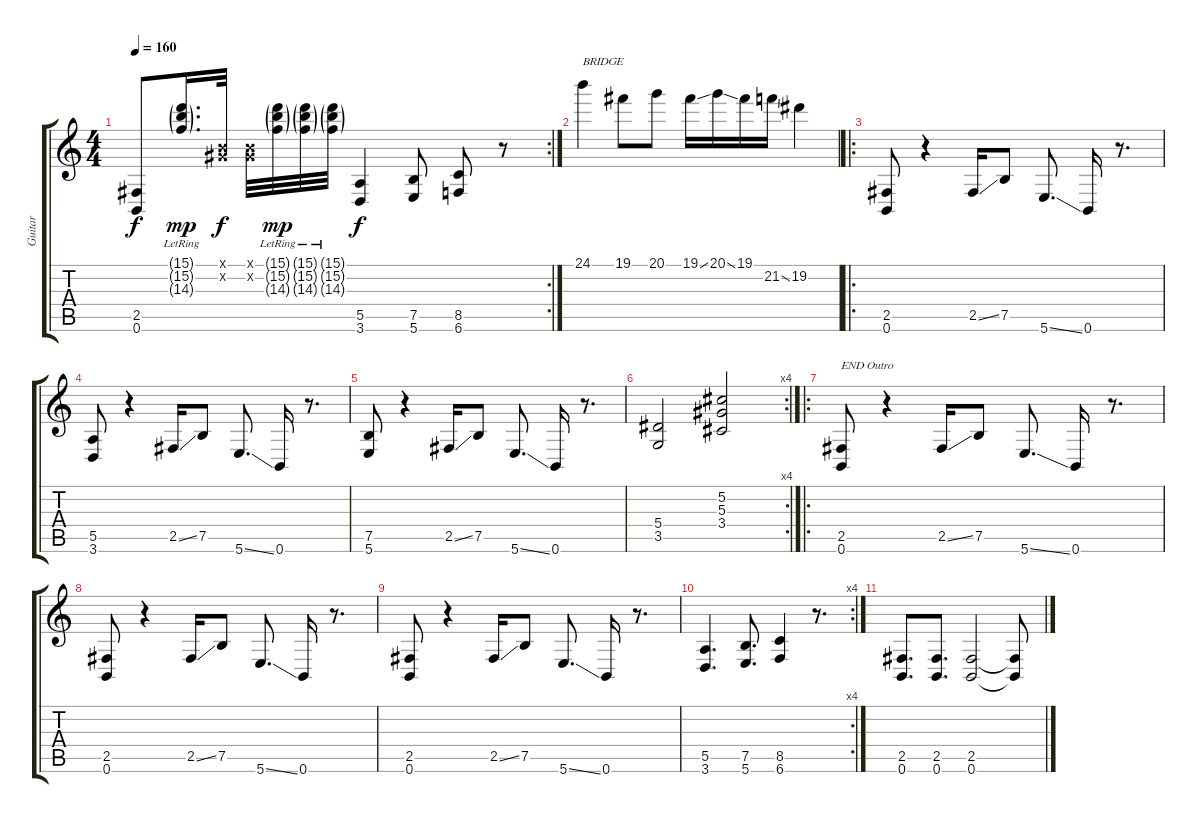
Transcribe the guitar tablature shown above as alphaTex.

\track ("Guitar" "Guitar") {instrument distortionguitar}
\staff {score tabs}
\tuning (B3 Ab3 Eb3 Bb2 E2 B1) {hide}
\rc 2
\ts (4 4)
\tempo 160
\clef g2
\ks c
(2.5 0.6).8{dy f} (15.1{g lr} 15.2{g lr} 14.3{g}).16{d dy mp} (0.1{x} 0.2{x}).32{dy f} (0.1{x} 0.2{x}).32 (15.1{g lr} 15.2{g lr} 14.3{g}).32{dy mp} (15.1{g lr} 15.2{g lr} 14.3{g}).32 (15.1{g lr} 15.2{g lr} 14.3{g}).32 (5.5 3.6).4{dy f} (7.5 5.6).8 (8.5 6.6).8 r.8 |
24.1.4{txt "BRIDGE"} 19.1.8 20.1.8 19.1{ss}.16 20.1{ss}.16 19.1.16 21.2{ss}.16 19.2.4 |
\ro
(2.5 0.6).8 r.4 2.5{ss}.16 7.5.8 5.6{ss}.8{d} 0.6.16 r.8{d} |
(5.5 3.6).8 r.4 2.5{ss}.16 7.5.8 5.6{ss}.8{d} 0.6.16 r.8{d} |
(7.5 5.6).8 r.4 2.5{ss}.16 7.5.8 5.6{ss}.8{d} 0.6.16 r.8{d} |
\rc 4
(5.4 3.5).2 (5.2 5.3 3.4).2 |
\ro
(2.5 0.6).8{txt "END Outro"} r.4 2.5{ss}.16 7.5.8 5.6{ss}.8{d} 0.6.16 r.8{d} |
(2.5 0.6).8 r.4 2.5{ss}.16 7.5.8 5.6{ss}.8{d} 0.6.16 r.8{d} |
(2.5 0.6).8 r.4 2.5{ss}.16 7.5.8 5.6{ss}.8{d} 0.6.16 r.8{d} |
\rc 4
(5.5 3.6).4{d} (7.5 5.6).8{d} (8.5 6.6).4 r.8{d} |
(2.5 0.6).8{d} (2.5 0.6).8{d} (2.5 0.6).2 (2.5{t} 0.6{t}).8
